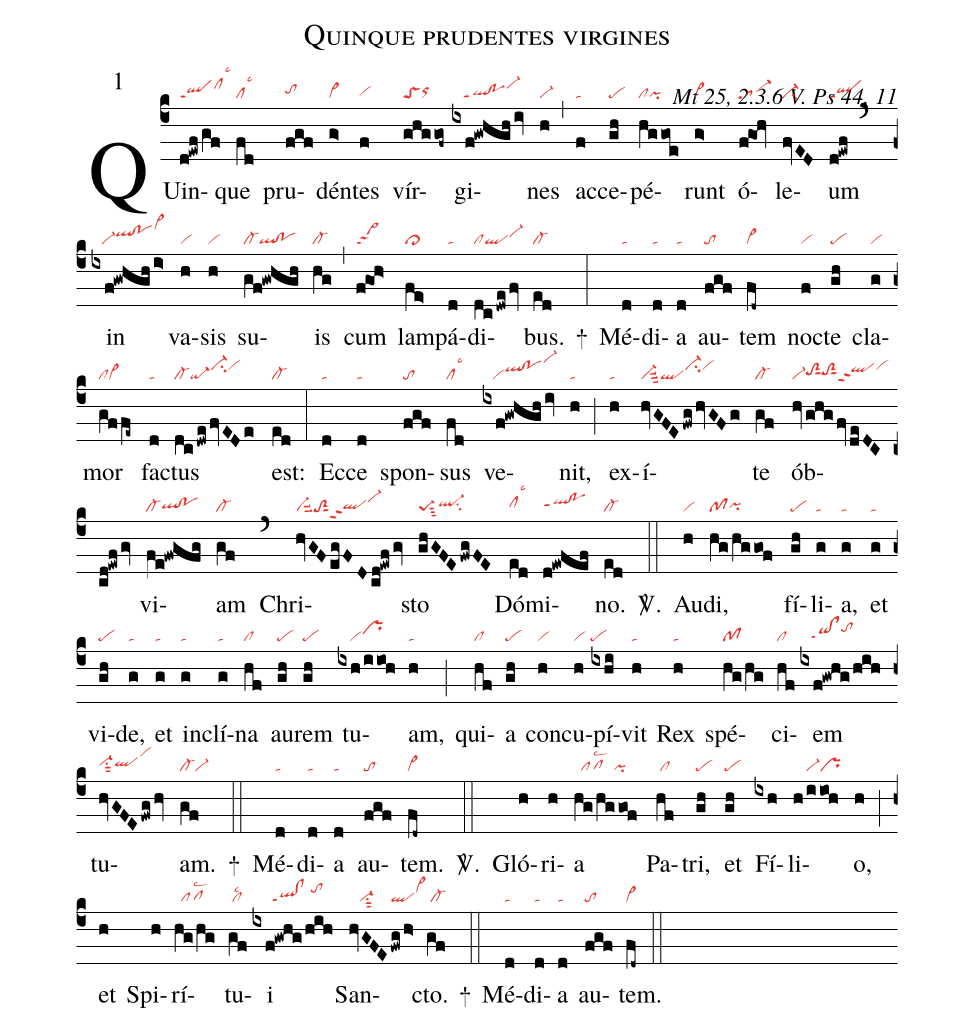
name: Quinque prudentes virgines;
commentary: Mt 25, 2.3.6 V. Ps 44, 11;
mode: 1;
nabc-lines: 1;
%%
(c4)
QUin(d!ewf/gf|qlppt1clhjlsc3)que(fd|cllsc3) pru(fgf|tohh)dén(g>|vi>)tes(f|vihg) vír(ghg/gof~|toSorhh)gi(ixf!gwhgh/iv|///ql!poppt1vi-hj)nes(h|vi-) (,)
ac(f|ta)ce(gh|pe)pé(hggoe|clpi)runt(g>|vi>) ó(f!goh|sa-)le(fvED|ci-)um(d!ewf|qlppt1) (`)
in(ixf!gwhgh/i>|///vi-qlhi!pohivi>hl) va(h|vi)sis(h|vi) su(gf!gwhgh|cl-ql!po)is(hg|cl-) (,)
cum(f!goh>|sa>2) lam(fe>|cl>)pá(d|ta)di(dcdwe/fv|clqlvi-hi)bus.(ed|cl-) +(:)
Mé(d|ta)di(d|ta)a(d|ta) au(fgf|to)tem(fd~|vi>) noc(f|vi)te(gh|pe) cla(g|vi)mor(gffe~|clvi>) fac(d|ta)tus(dcdwe/fvEDe|cl-qi-ci-hjvihj) est:(ed|cl-) (:)
Ec(d|ta)ce(d|ta) spon(fgf|to)sus(fd|cllsc3) ve(ixf!gwhgh/iv|///viqlhi!pohivi-hm)nit,(h|ta) (;)
ex(h|ta)í(hvGFEfwg/hvGFg|vi-suu3qlci-hjvihj)te(gf|cl-) ób(hv/ghg/fvdeDCcd!ewf/gv|vi-toS2hhsut1toS2hhsut1qlhippt2vihj)vi(fe!fwgfg|cl-qlhg!pohg)am(gf|cl-) (`)
Chri(hvGFegFDcd!ewf/gv|vi-suu2toS2sut1qlhgppt2vi-hj)sto(ghGFEfwgFE|pe-1sut3ql-hhsu2) Dó(ed|clhhlsc3)mi(d!ewfef|qlhh!pohhppt1)no.(ed|cl-) <sp>V/</sp>.(::)
Au(h|vi)di,(hg/hggof|pfpihg) fí(gh|pe)li(g|ta)a,(g|ta) et(g|ta) vi(gh|pe)de,(g|ta) et(g|ta) in(g|ta)clí(g|ta)na(hf|cl) au(gh|pe)rem(gh|pe) tu(ixh/iioh|////viprhi)am,(h|ta) (;)
qui(hf|cl)a(gh|pe) con(h|vi)cu(h|vi)pí(ixhi|pe)vit(h|ta) Rex(h|ta) spé(hg/hg|pf)ci(hf|cl)em(ixf!gwhg/hih|///qihg!clhgppt1tohj) tu(hvGFEfwg/hv|vi-hhsu1sut2qlhhvihl)am.(gf|cl-vi-) +(::)
Mé(d|ta)di(d|ta)a(d|ta) au(fgf|to)tem.(fd~|vi>) <sp>V/</sp>.(::)
Gló(h)ri(h)a(hg/hggof|//pflsc2/pi) Pa(hf|/cl)tri,(gh|pe) et(gh|pe) Fí(ixh)li(h/iioh|////vi-pr)o,(h) (;)
et(h) Spi(h)rí(hg/hg|//pflsc2)tu(gf|/cllsc2)i(ixf!gwhg/hih|//////ql!clppt1/tohj) San(hvGFE|///vi-su1sut2|fwg/h>|qlvi>hj)cto.(gf|/cl-) +(::)
Mé(d|ta)di(d|ta)a(d|ta) au(fgf|to)tem.(fd~|vi>) (::)
